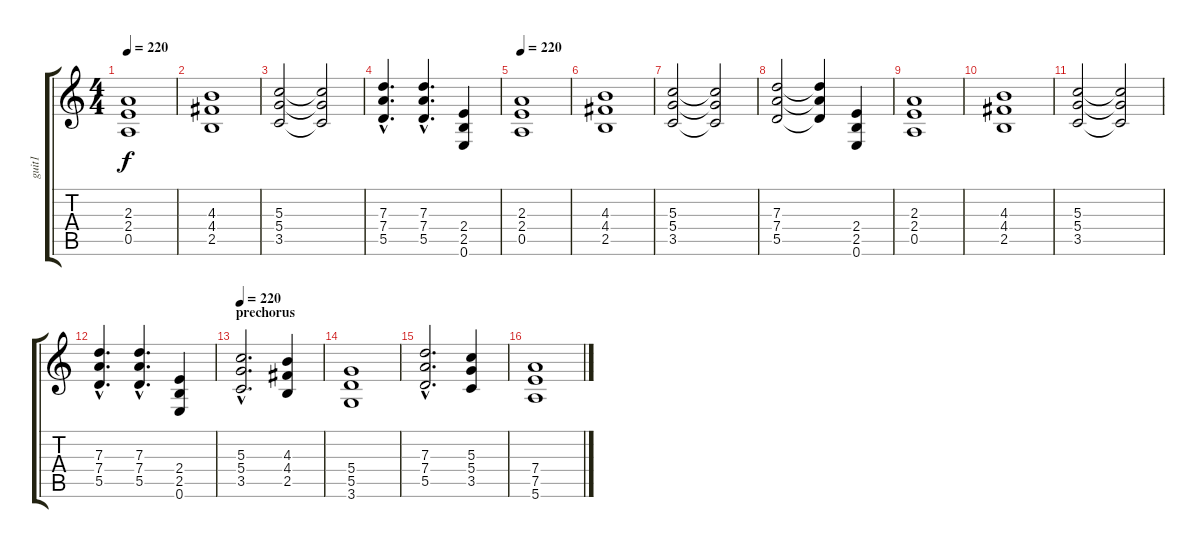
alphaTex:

\track ("guit1" "guit1") {instrument acousticguitarsteel}
\staff {score tabs}
\tuning (E4 B3 G3 D3 A2 E2) {hide}
\ts (4 4)
\tempo 220
\clef g2
\ks c
(2.3 2.4 0.5).1{dy f} |
(4.3 4.4 2.5).1 |
(5.3 5.4 3.5).2 (5.3{t} 5.4{t} 3.5{t}).2 |
(7.3{hac} 7.4{hac} 5.5{hac}).4{d} (7.3{hac} 7.4{hac} 5.5{hac}).4{d} (2.4 2.5 0.6).4 |
\tempo 220
(2.3 2.4 0.5).1{instrument distortionguitar} |
(4.3 4.4 2.5).1 |
(5.3 5.4 3.5).2 (5.3{t} 5.4{t} 3.5{t}).2 |
(7.3 7.4 5.5).2 (7.3{t} 7.4{t} 5.5{t}).4 (2.4 2.5 0.6).4 |
(2.3 2.4 0.5).1 |
(4.3 4.4 2.5).1 |
(5.3 5.4 3.5).2 (5.3{t} 5.4{t} 3.5{t}).2 |
(7.3{hac} 7.4{hac} 5.5{hac}).4{d} (7.3{hac} 7.4{hac} 5.5{hac}).4{d} (2.4 2.5 0.6).4 |
\section ("" "prechorus")
\tempo 220
(5.3{hac} 5.4{hac} 3.5{hac}).2{d instrument distortionguitar} (4.3 4.4 2.5).4 |
(5.4 5.5 3.6).1 |
(7.3{hac} 7.4{hac} 5.5{hac}).2{d} (5.3 5.4 3.5).4 |
(7.4 7.5 5.6).1
